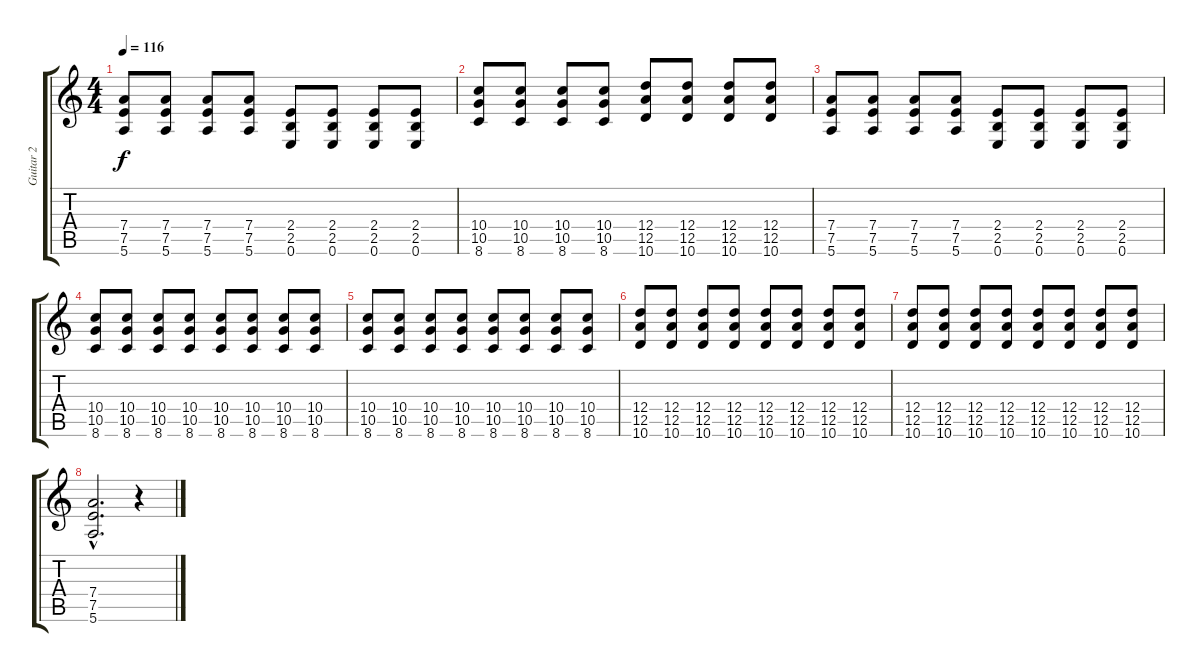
\track ("Guitar 2" "Guitar 2") {instrument overdrivenguitar}
\staff {score tabs}
\tuning (E4 B3 G3 D3 A2 E2) {hide}
\ts (4 4)
\tempo 116
\clef g2
\ks c
(7.4 7.5 5.6).8{dy f} (7.4 7.5 5.6).8 (7.4 7.5 5.6).8 (7.4 7.5 5.6).8 (2.4 2.5 0.6).8 (2.4 2.5 0.6).8 (2.4 2.5 0.6).8 (2.4 2.5 0.6).8 |
(10.4 10.5 8.6).8 (10.4 10.5 8.6).8 (10.4 10.5 8.6).8 (10.4 10.5 8.6).8 (12.4 12.5 10.6).8 (12.4 12.5 10.6).8 (12.4 12.5 10.6).8 (12.4 12.5 10.6).8 |
(7.4 7.5 5.6).8 (7.4 7.5 5.6).8 (7.4 7.5 5.6).8 (7.4 7.5 5.6).8 (2.4 2.5 0.6).8 (2.4 2.5 0.6).8 (2.4 2.5 0.6).8 (2.4 2.5 0.6).8 |
(10.4 10.5 8.6).8 (10.4 10.5 8.6).8 (10.4 10.5 8.6).8 (10.4 10.5 8.6).8 (10.4 10.5 8.6).8 (10.4 10.5 8.6).8 (10.4 10.5 8.6).8 (10.4 10.5 8.6).8 |
(10.4 10.5 8.6).8 (10.4 10.5 8.6).8 (10.4 10.5 8.6).8 (10.4 10.5 8.6).8 (10.4 10.5 8.6).8 (10.4 10.5 8.6).8 (10.4 10.5 8.6).8 (10.4 10.5 8.6).8 |
(12.4 12.5 10.6).8 (12.4 12.5 10.6).8 (12.4 12.5 10.6).8 (12.4 12.5 10.6).8 (12.4 12.5 10.6).8 (12.4 12.5 10.6).8 (12.4 12.5 10.6).8 (12.4 12.5 10.6).8 |
(12.4 12.5 10.6).8 (12.4 12.5 10.6).8 (12.4 12.5 10.6).8 (12.4 12.5 10.6).8 (12.4 12.5 10.6).8 (12.4 12.5 10.6).8 (12.4 12.5 10.6).8 (12.4 12.5 10.6).8 |
(7.4{hac} 7.5{hac} 5.6{hac}).2{d} r.4
